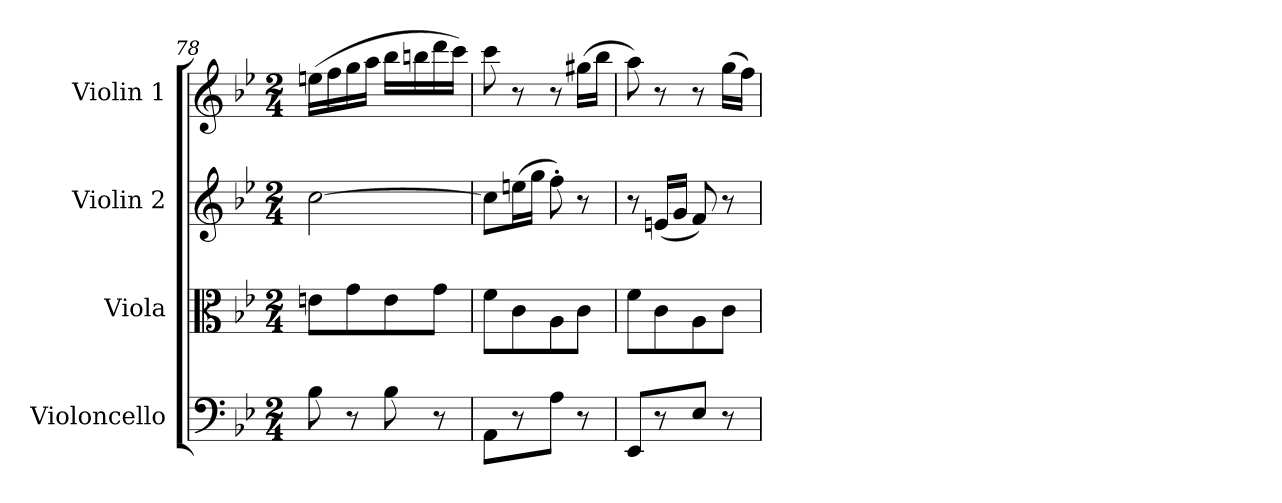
**kern	**kern	**kern	**kern
*part4	*part3	*part2	*part1
*staff4	*staff3	*staff2	*staff1
*I"Violoncello	*I"Viola	*I"Violin 2	*I"Violin 1
*I'Vc	*I'Vla	*I'Vln	*I'Vln
!!LO:LB:g=z
*clefF4	*clefC3	*clefG2	*clefG2
*k[b-e-]	*k[b-e-]	*k[b-e-]	*k[b-e-]
*M2/4	*M2/4	*M2/4	*M2/4
=78	=78	=78	=78
8B-\	8en\L	[2cc\	(16een\LL
.	.	.	16ff\
8r	8g\	.	16gg\
.	.	.	16aa\JJ
8B-\	8e\	.	16bb-\LL
.	.	.	16bbn\
8r	8g\J	.	16ddd\
.	.	.	16ccc\JJ)
=79	=79	=79	=79
8AA\L	8f\L	8cc\L]	8ccc\
8r	8c\	(16een\L	8r
.	.	16gg\JJ	.
8A\J	8A\	8ff'\)	8r
8r	8c\J	8r	(16gg#X\LL
.	.	.	16bb-\JJ
=80	=80	=80	=80
8EE-/L	8f\L	8r	8aa\)
8r	8c\	(16en/LL	8r
.	.	16g/JJ	.
8E-/J	8A\	8f/)	8r
8r	8c\J	8r	(16gg\LL
.	.	.	16ff\JJ)
=	=	=	=
*-	*-	*-	*-
